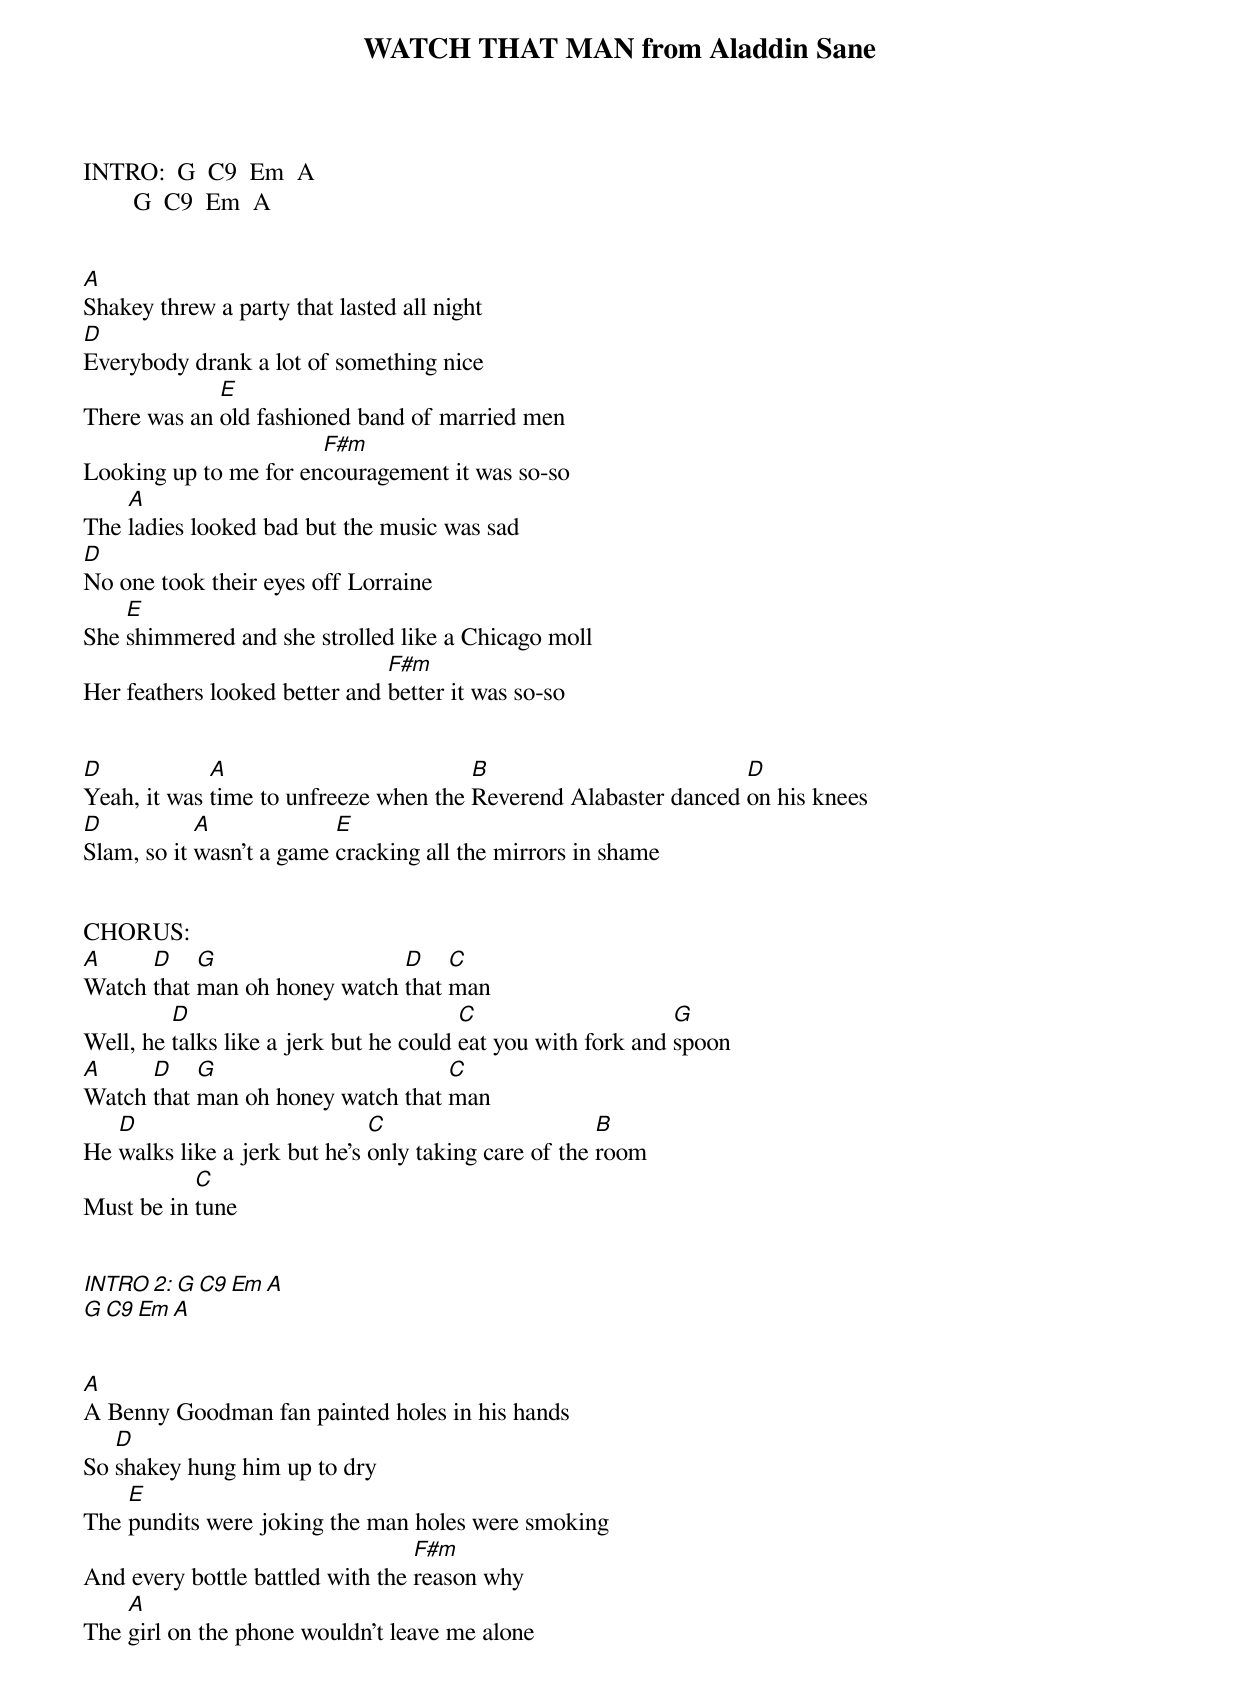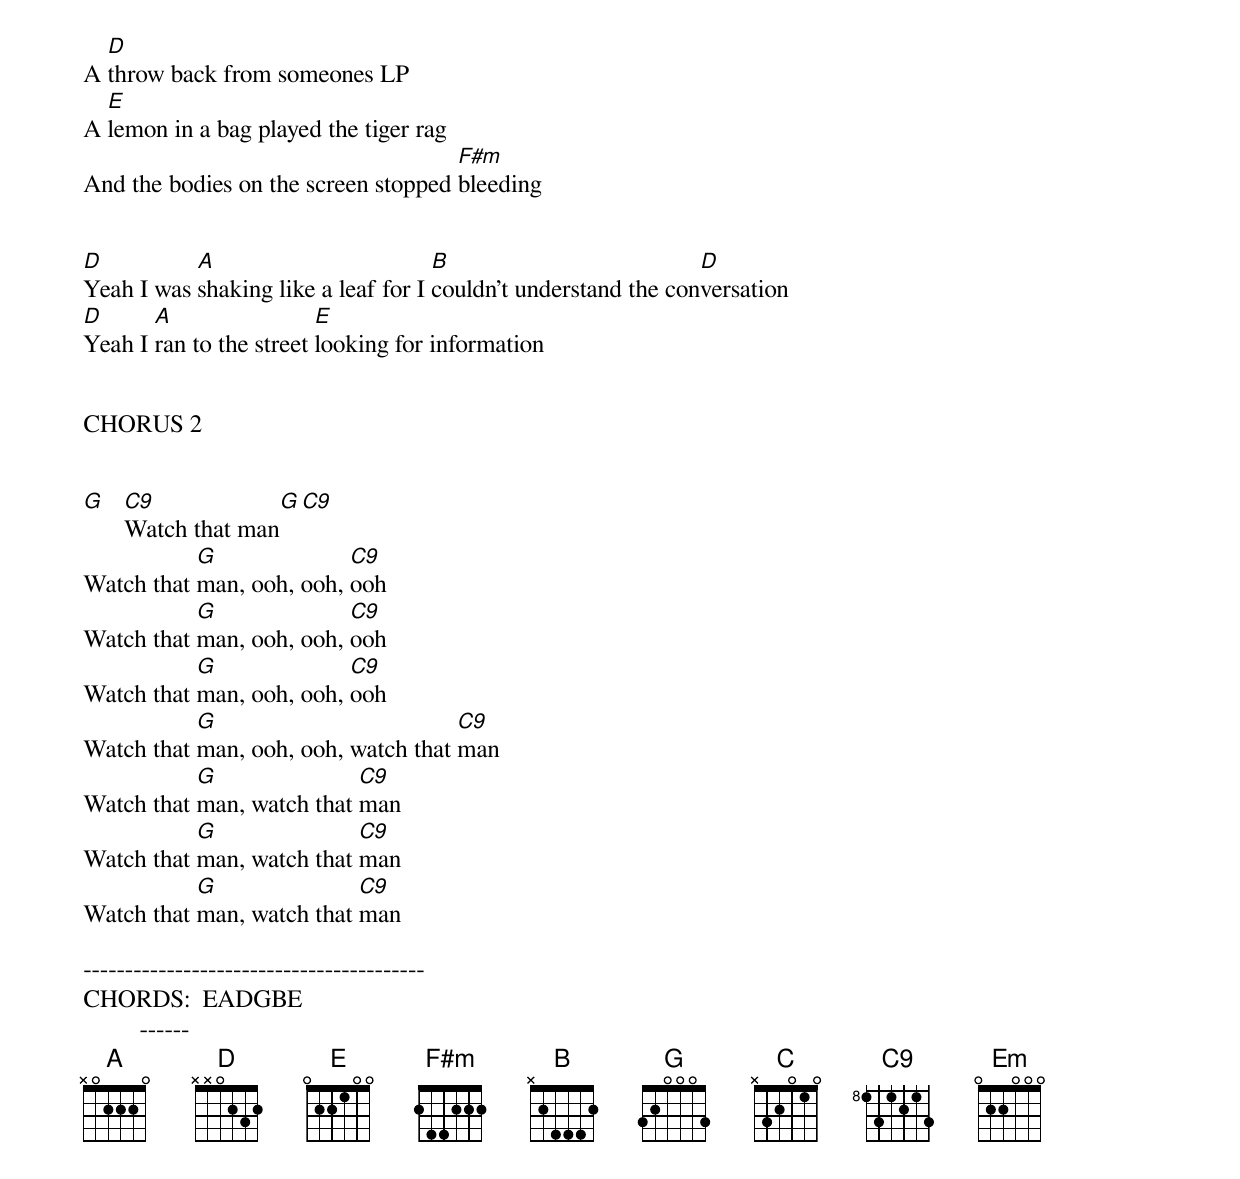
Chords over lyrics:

WATCH THAT MAN from Aladdin Sane


INTRO:  G  C9  Em  A
        G  C9  Em  A


A
Shakey threw a party that lasted all night
D
Everybody drank a lot of something nice
             E
There was an old fashioned band of married men
                       F#m
Looking up to me for encouragement it was so-so
    A
The ladies looked bad but the music was sad
D
No one took their eyes off Lorraine
    E
She shimmered and she strolled like a Chicago moll
                               F#m
Her feathers looked better and better it was so-so


D            A                         B                         D
Yeah, it was time to unfreeze when the Reverend Alabaster danced on his knees
D           A             E
Slam, so it wasn't a game cracking all the mirrors in shame


CHORUS:
A     D    G                  D    C
Watch that man oh honey watch that man
         D                              C                     G
Well, he talks like a jerk but he could eat you with fork and spoon
A     D    G                       C
Watch that man oh honey watch that man
   D                          C                       B
He walks like a jerk but he's only taking care of the room
           C
Must be in tune


INTRO 2:  G  C9  Em  A
          G  C9  Em  A


A
A Benny Goodman fan painted holes in his hands
   D
So shakey hung him up to dry
    E
The pundits were joking the man holes were smoking
                                  F#m
And every bottle battled with the reason why
    A
The girl on the phone wouldn't leave me alone
  D
A throw back from someones LP
  E
A lemon in a bag played the tiger rag
                                     F#m
And the bodies on the screen stopped bleeding


D          A                         B                          D
Yeah I was shaking like a leaf for I couldn't understand the conversation
D      A                 E
Yeah I ran to the street looking for information


CHORUS 2


G  C9             G  C9
   Watch that man
           G              C9
Watch that man, ooh, ooh, ooh
           G              C9
Watch that man, ooh, ooh, ooh
           G              C9
Watch that man, ooh, ooh, ooh
           G                         C9
Watch that man, ooh, ooh, watch that man
           G               C9
Watch that man, watch that man
           G               C9
Watch that man, watch that man
           G               C9
Watch that man, watch that man

-----------------------------------------
CHORDS:  EADGBE
         ------
G        320033
C        332010
A        X02220
C9       X32033
E        022100
D        XX0232
B        X24442
F#m      244222
